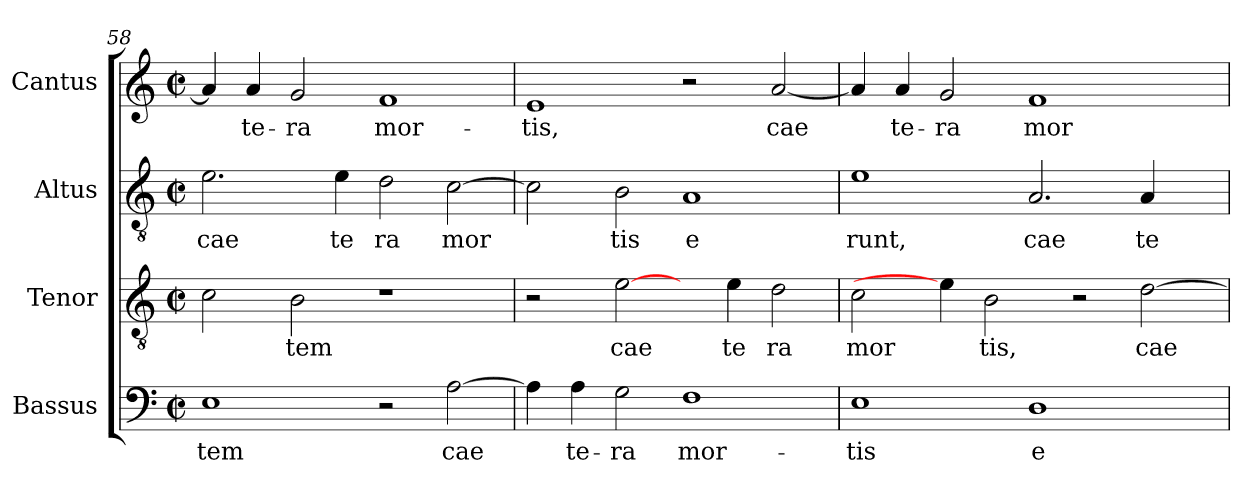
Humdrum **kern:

**kern	**text	**kern	**text	**kern	**text	**kern	**text
*part4	*part4	*part3	*part3	*part2	*part2	*part1	*part1
*staff4	*staff4	*staff3	*staff3	*staff2	*staff2	*staff1	*staff1
*I"Bassus	*	*I"Tenor	*	*I"Altus	*	*I"Cantus	*
*clefF4	*	*clefGv2	*	*clefGv2	*	*clefG2	*
*k[]	*	*k[]	*	*k[]	*	*k[]	*
*C:	*	*C:	*	*C:	*	*C:	*
*M2/2	*	*M2/2	*	*M2/2	*	*M2/2	*
*met(c|)	*	*met(c|)	*	*met(c|)	*	*met(c|)	*
=58	=58	=58	=58	=58	=58	=58	=58
!	!LO:LY:b	!	!LO:LY:b	!	!LO:LY:b	!	!LO:LY:b
1E	-tem	2c\	.	2.e\	cae	4a/]	--
!	!	!	!	!	!	!	!LO:LY:b
.	.	.	.	.	.	4a/	-te-
!	!	!	!LO:LY:b	!	!	!	!LO:LY:b
.	.	2B\	tem	.	.	2g/	-ra
!	!	!	!	!	!LO:LY:b	!	!
.	.	.	.	4e\	te	.	.
!	!	!	!	!	!LO:LY:b	!	!LO:LY:b
2r	.	1r	.	2d\	ra	1f	mor-
!	!LO:LY:b	!	!	!	!LO:LY:b	!	!
[>2A\	cae-	.	.	[>2c\	mor	.	.
=59	=59	=59	=59	=59	=59	=59	=59
!	!LO:LY:b	!	!	!	!LO:LY:b	!	!LO:LY:b
4A\]	--	2r	.	2c\]	.	1e	-tis,
!	!LO:LY:b	!	!	!	!	!	!
4A\	-te-	.	.	.	.	.	.
!	!LO:LY:b	!	!LO:LY:b	!	!LO:LY:b	!	!
2G\	-ra	[2e\	cae	2B\	tis	.	.
!	!LO:LY:b	!	!	!	!LO:LY:b	!	!
1F	mor-	4ryy	.	1A	e	2r	.
!	!	!	!LO:LY:b	!	!	!	!
.	.	4e\	te	.	.	.	.
!	!	!	!LO:LY:b	!	!	!	!LO:LY:b
.	.	2d\	ra	.	.	[<2a/	cae-
=60	=60	=60	=60	=60	=60	=60	=60
!	!LO:LY:b	!	!LO:LY:b	!	!LO:LY:b	!	!LO:LY:b
1E	-tis	2c\	mor	1e	runt,	4a/]	--
!	!	!	!	!	!	!	!LO:LY:b
.	.	.	.	.	.	4a/	-te-
!	!	!	!	!	!	!	!LO:LY:b
.	.	4e\]	.	.	.	2g/	-ra
!	!	!	!LO:LY:b	!	!	!	!
.	.	2B\	tis,	.	.	.	.
!	!LO:LY:b	!	!	!	!LO:LY:b	!	!LO:LY:b
1D	e-	.	.	2.A/	cae	1f	mor-
.	.	2r	.	.	.	.	.
!	!	!	!LO:LY:b	!	!LO:LY:b	!	!
.	.	[>2d\	cae	4A/	te	.	.
4ryy	.	.	.	4ryy	.	4ryy	.
=	=	=	=	=	=	=	=
*-	*-	*-	*-	*-	*-	*-	*-
